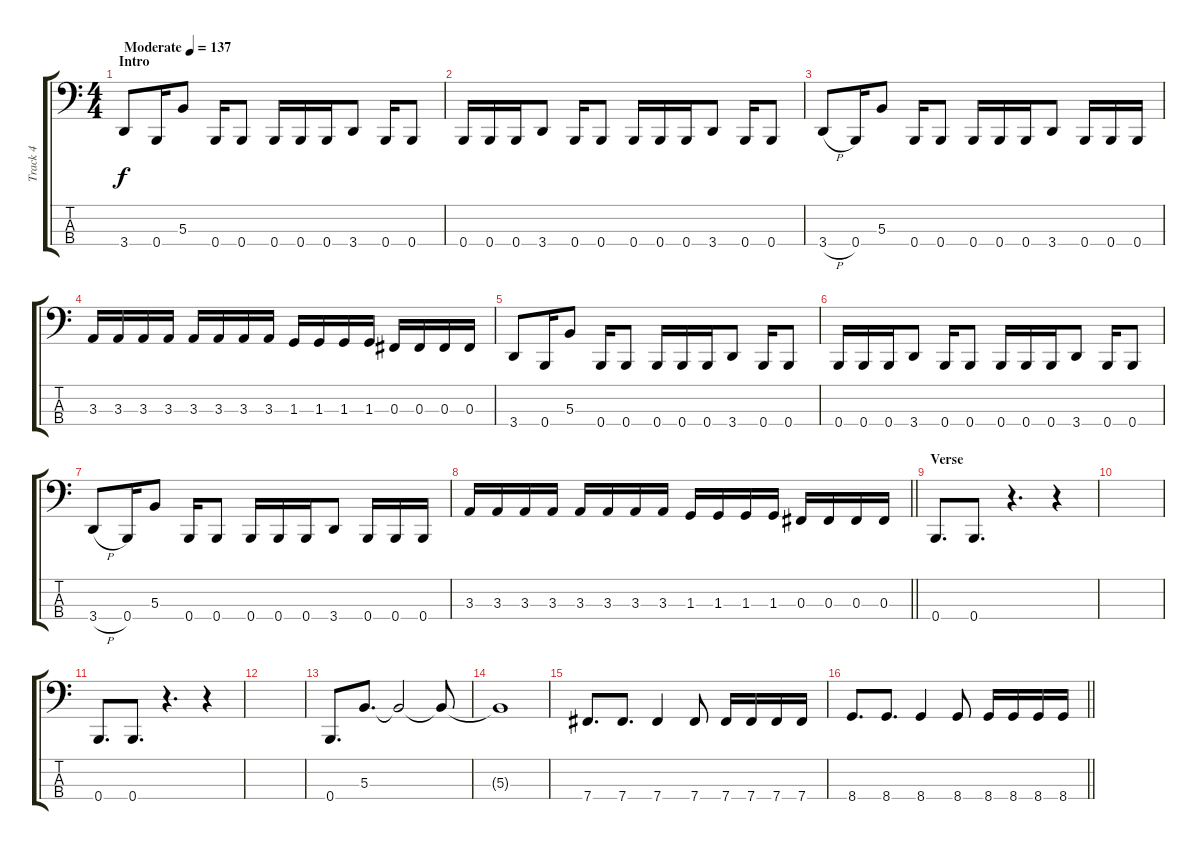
\track ("Track 4" "Track 4") {instrument electricbasspick}
\staff {score tabs}
\tuning (E2 B1 Gb1 B0) {hide}
\ts (4 4)
\section ("" "Intro")
\tempo (137 "Moderate")
\clef f4
\ks c
3.4.8{dy f instrument electricbasspick} 0.4.16 5.3.8 0.4.16 0.4.8 0.4.16 0.4.16 0.4.16 3.4.8 0.4.16 0.4.8 |
0.4.16 0.4.16 0.4.16 3.4.8 0.4.16 0.4.8 0.4.16 0.4.16 0.4.16 3.4.8 0.4.16 0.4.8 |
3.4{h}.8 0.4.16 5.3.8 0.4.16 0.4.8 0.4.16 0.4.16 0.4.16 3.4.8 0.4.16 0.4.16 0.4.16 |
3.3.16 3.3.16 3.3.16 3.3.16 3.3.16 3.3.16 3.3.16 3.3.16 1.3.16 1.3.16 1.3.16 1.3.16 0.3.16 0.3.16 0.3.16 0.3.16 |
3.4.8 0.4.16 5.3.8 0.4.16 0.4.8 0.4.16 0.4.16 0.4.16 3.4.8 0.4.16 0.4.8 |
0.4.16 0.4.16 0.4.16 3.4.8 0.4.16 0.4.8 0.4.16 0.4.16 0.4.16 3.4.8 0.4.16 0.4.8 |
3.4{h}.8 0.4.16 5.3.8 0.4.16 0.4.8 0.4.16 0.4.16 0.4.16 3.4.8 0.4.16 0.4.16 0.4.16 |
\barLineRight lightlight
3.3.16 3.3.16 3.3.16 3.3.16 3.3.16 3.3.16 3.3.16 3.3.16 1.3.16 1.3.16 1.3.16 1.3.16 0.3.16 0.3.16 0.3.16 0.3.16 |
\section ("" "Verse")
0.4.8{d} 0.4.8{d} r.4{d} r.4 |
|
0.4.8{d} 0.4.8{d} r.4{d} r.4 |
|
0.4.8{d} 5.3.8{d} 5.3{t}.2 5.3{t}.8 |
5.3{t}.1 |
7.4.8{d} 7.4.8{d} 7.4.4 7.4.8 7.4.16 7.4.16 7.4.16 7.4.16 |
\barLineRight lightlight
8.4.8{d} 8.4.8{d} 8.4.4 8.4.8 8.4.16 8.4.16 8.4.16 8.4.16
